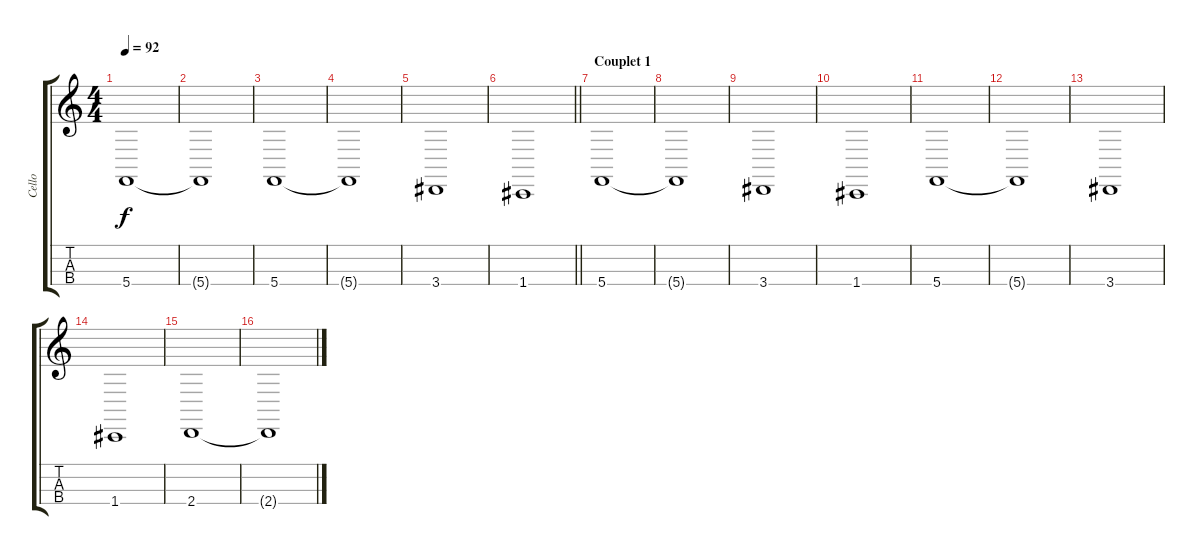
\track ("Cello" "Cello") {instrument cello}
\staff {score tabs}
\tuning (A3 D3 G2 C2) {hide}
\ts (4 4)
\tempo 92
\clef g2
\ks c
5.4.1{dy f volume 13 instrument cello} |
5.4{t}.1 |
5.4.1 |
5.4{t}.1 |
3.4.1 |
\barLineRight lightlight
1.4.1 |
\section ("" "Couplet 1")
5.4.1 |
5.4{t}.1 |
3.4.1 |
1.4.1 |
5.4.1 |
5.4{t}.1 |
3.4.1 |
1.4.1 |
2.4.1 |
2.4{t}.1
